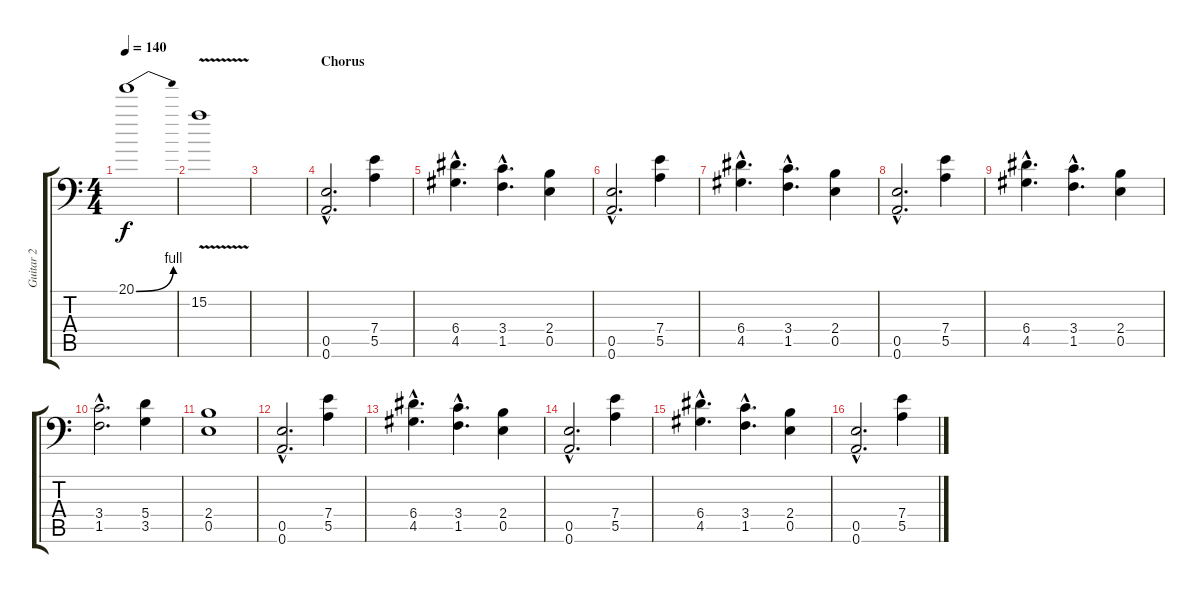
\track ("Guitar 2" "Guitar 2") {instrument distortionguitar}
\staff {score tabs}
\tuning (B3 Gb3 D3 A2 E2 A1) {hide}
\ts (4 4)
\tempo 140
\clef f4
\ks c
20.1{be (bend 0 0 60 4)}.1{dy f} |
15.2{v}.1 |
|
\section ("" "Chorus")
(0.5{hac} 0.6{hac}).2{d} (7.4 5.5).4 |
(6.4{hac} 4.5{hac}).4{d} (3.4{hac} 1.5{hac}).4{d} (2.4 0.5).4 |
(0.5{hac} 0.6{hac}).2{d} (7.4 5.5).4 |
(6.4{hac} 4.5{hac}).4{d} (3.4{hac} 1.5{hac}).4{d} (2.4 0.5).4 |
(0.5{hac} 0.6{hac}).2{d} (7.4 5.5).4 |
(6.4{hac} 4.5{hac}).4{d} (3.4{hac} 1.5{hac}).4{d} (2.4 0.5).4 |
(3.4{hac} 1.5{hac}).2{d} (5.4 3.5).4 |
(2.4 0.5).1 |
(0.5{hac} 0.6{hac}).2{d} (7.4 5.5).4 |
(6.4{hac} 4.5{hac}).4{d} (3.4{hac} 1.5{hac}).4{d} (2.4 0.5).4 |
(0.5{hac} 0.6{hac}).2{d} (7.4 5.5).4 |
(6.4{hac} 4.5{hac}).4{d} (3.4{hac} 1.5{hac}).4{d} (2.4 0.5).4 |
(0.5{hac} 0.6{hac}).2{d} (7.4 5.5).4
